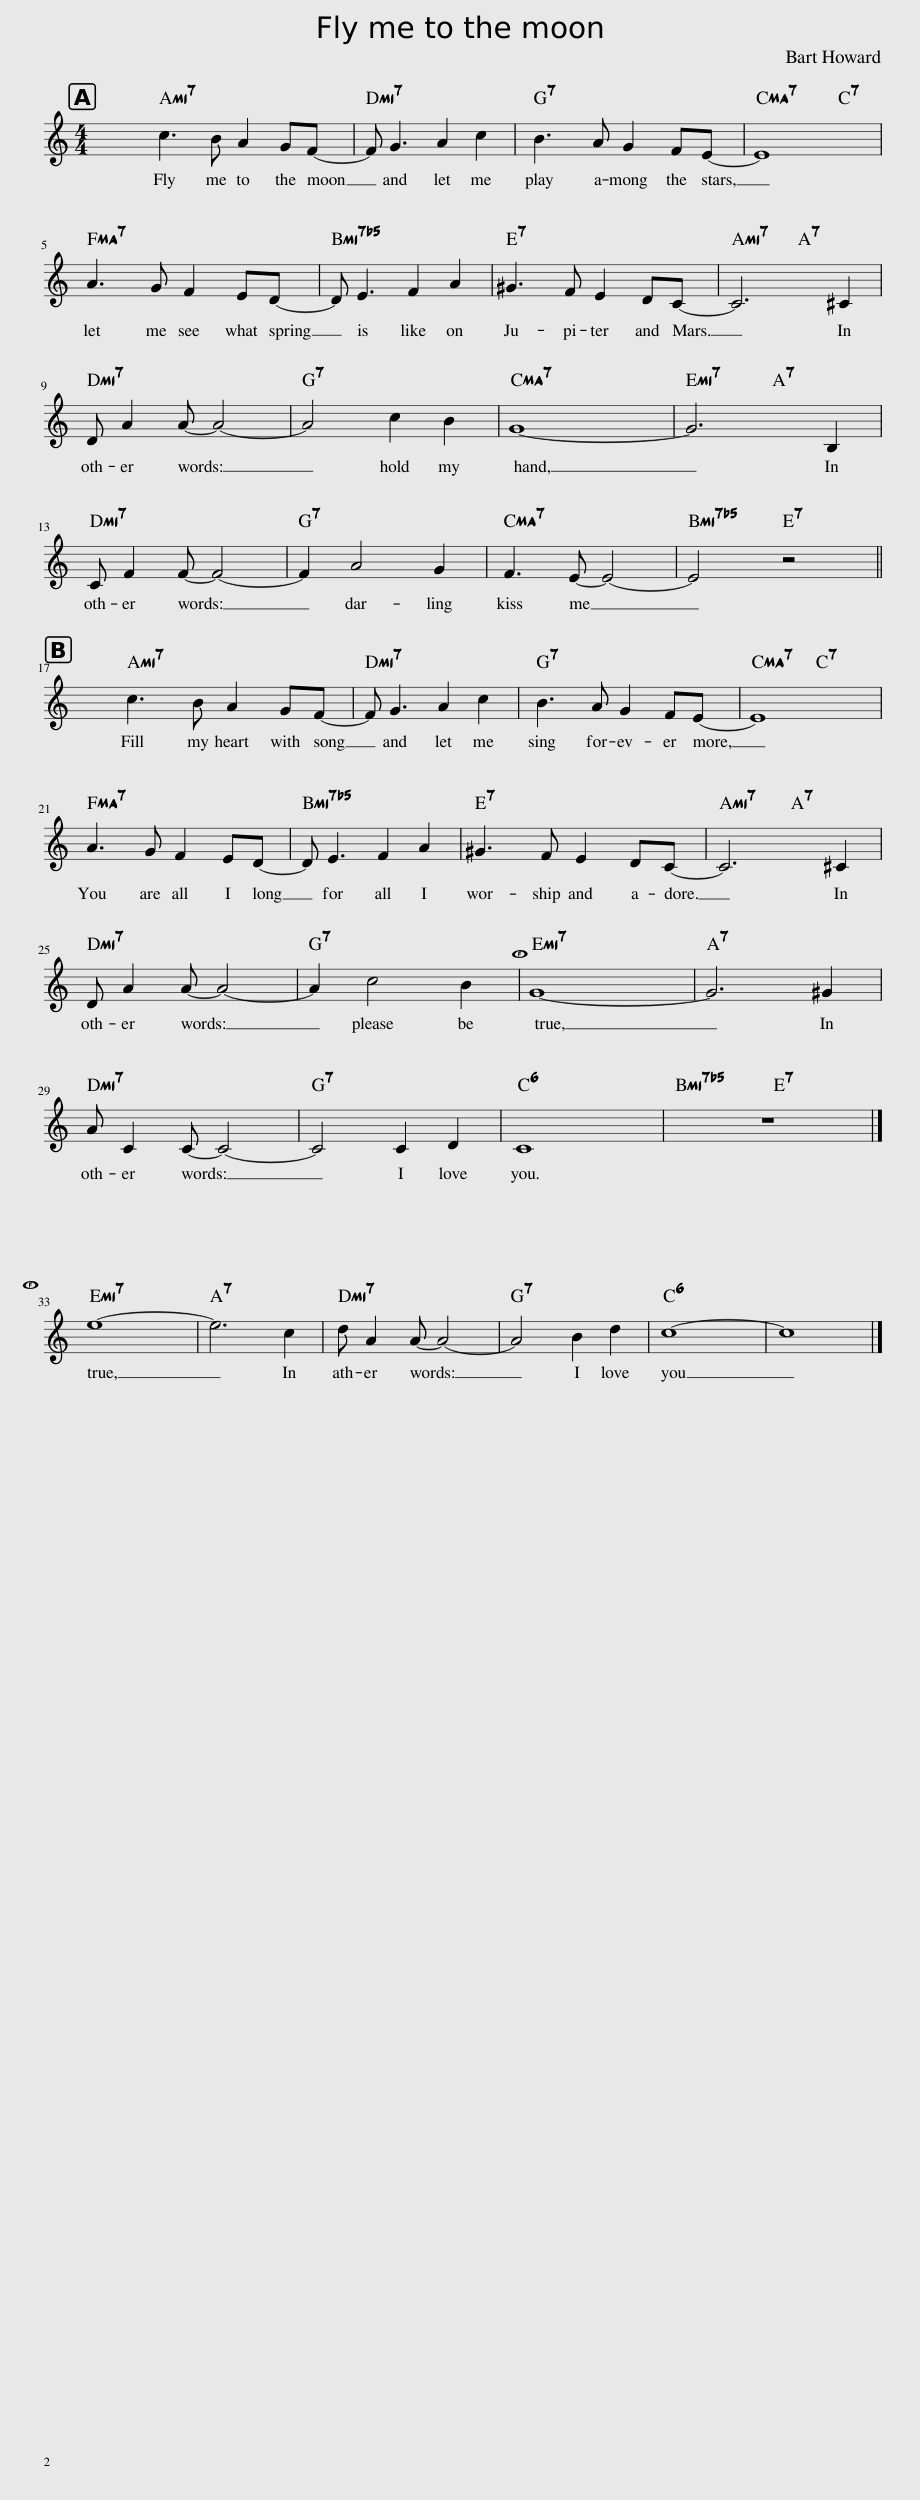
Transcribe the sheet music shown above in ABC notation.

X:1
L:1/8
M:4/4
I:linebreak $
K:C
V:1 treble
V:1
 c3 B A2 GF- | F G3 A2 c2 | B3 A G2 FE- | E8 |$ A3 G F2 ED- | %5
 D E3 F2 A2 | ^G3 F E2 DC- | C6 ^C2 |$ D A2 A- A4- | A4 c2 B2 | %10
 G8- | G6 B,2 |$ C F2 F- F4- | F2 A4 G2 | F3 E- E4- | %15
 E4 z4 ||$ c3 B A2 GF- | F G3 A2 c2 | B3 A G2 FE- | E8 |$ %20
 A3 G F2 ED- | D E3 F2 A2 | ^G3 F E2 DC- | C6 ^C2 |$ D A2 A- A4- | %25
 A2 c4 B2 |O G8- | G6 ^G2 |$ A C2 C- C4- | C4 C2 D2 | %30
 C8 | z8 |]$O e8- | e6 c2 | d A2 A- A4- | %35
 A4 B2 d2 | c8- | c8 |] %38
